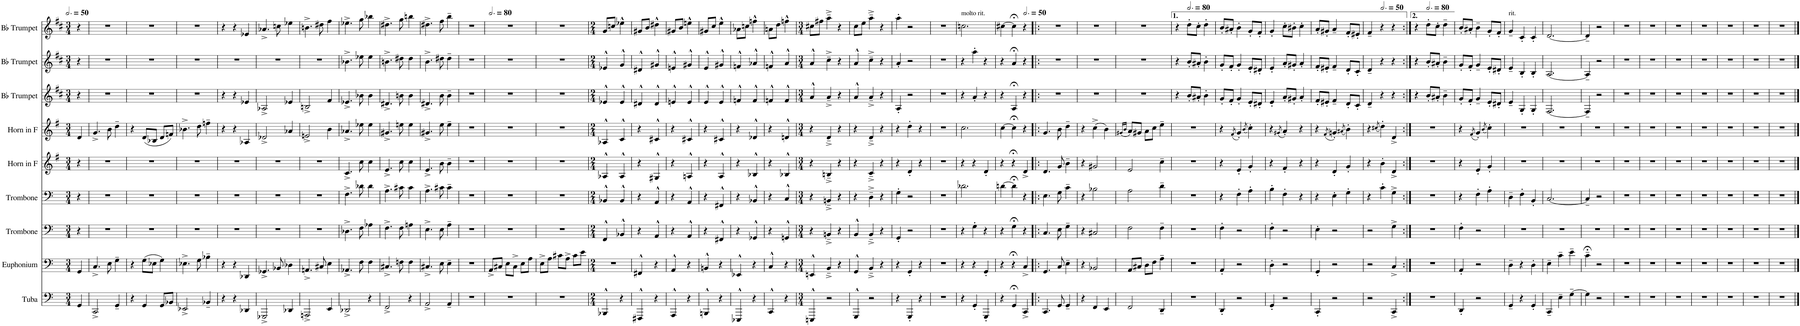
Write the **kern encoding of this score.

**kern	**kern	**kern	**kern	**kern	**kern	**kern	**kern	**kern
*part9	*part8	*part7	*part6	*part5	*part4	*part3	*part2	*part1
*staff9	*staff8	*staff7	*staff6	*staff5	*staff4	*staff3	*staff2	*staff1
*I"Tuba	*I"Euphonium	*I"Trombone	*I"Trombone	*I"Horn in F	*I"Horn in F	*I"Bb Trumpet	*I"Bb Trumpet	*I"Bb Trumpet
*I'Tba.	*I'Euph.	*I'Tbn.	*I'Tbn.	*	*	*I'Bb Tpt.	*I'Bb Tpt.	*I'Bb Tpt.
*clefF4	*clefF4	*clefF4	*clefF4	*clefG2	*clefG2	*clefG2	*clefG2	*clefG2
*	*	*	*	*Trd4c7	*Trd4c7	*Trd1c2	*Trd1c2	*Trd1c2
*k[]	*k[]	*k[]	*k[]	*k[f#]	*k[f#]	*k[f#c#]	*k[f#c#]	*k[f#c#]
*M3/4	*M3/4	*M3/4	*M3/4	*M3/4	*M3/4	*M3/4	*M3/4	*M3/4
*MM150	*MM150	*MM150	*MM150	*MM150	*MM150	*MM150	*MM150	*MM150
=1	=1	=1	=1	=1	=1	=1	=1	=1
4GG/	4GG/	4r	4r	4r	4d/	4r	4r	4r
=2	=2	=2	=2	=2	=2	=2	=2	=2
2CC^/	4.C^/	2.r	2.r	2.r	4.g^/	2.r	2.r	2.r
.	8E\	.	.	.	8b\	.	.	.
4GG~/	4G~\	.	.	.	4dd~\	.	.	.
=3	=3	=3	=3	=3	=3	=3	=3	=3
4r	4r	2.r	2.r	2.r	4r	2.r	2.r	2.r
4GG/	(8G\L	.	.	.	(8d/L	.	.	.
.	8E-X\J	.	.	.	8B-X/J	.	.	.
8GG/L	4G\)	.	.	.	8d/L	.	.	.
8BB-X/J	.	.	.	.	8fn/J)	.	.	.
=4	=4	=4	=4	=4	=4	=4	=4	=4
2EE-X^/	4.E-X^\	2.r	2.r	2.r	4.b-X^\	2.r	2.r	2.r
.	8G\	.	.	.	8dd\	.	.	.
4BB-X~/	4B-X~\	.	.	.	4ffn~\	.	.	.
=5	=5	=5	=5	=5	=5	=5	=5	=5
4r	4r	2.r	2.r	2.r	4r	4r	2.r	4r
4r	4r	.	.	.	4r	4r	.	4r
4DD-X/	4DD-X/	.	.	.	4A-X/	4e-X/	.	4e-X/
=6	=6	=6	=6	=6	=6	=6	=6	=6
2GGG-X^/	4.GG-X^/	2.r	2.r	2.r	2d-X^/	2A-X^/	2.r	4.a-X^/
.	8BB-X/	.	.	.	.	.	.	8ccn\
4DD-X/	4D-X\	.	.	.	4a-X/	4e-X/	.	4ee-X\
=7	=7	=7	=7	=7	=7	=7	=7	=7
2AAAn^/	4.AAn^/	2.r	2.r	2.r	2en^/	2Bn^/	2.r	4.bn^\
.	8C#X/	.	.	.	.	.	.	8dd#X\
4EE/	4E\	.	.	.	4b\	4f#/	.	4ff#\
=8	=8	=8	=8	=8	=8	=8	=8	=8
2DD-X^/	4.AA-X^/	4.D-X^\	4.F^\	4.c^/	4.a-X^/	4.e-X^/	4.b-X^\	4.ee-X^\
.	8F\	8F\	8d-X\	8cc\	8ee-X\	8b-X\	8ee-X\	8gg\
4r	4F\	4A-X\	4d-\	4cc\	4ee-\	4b-\	4ee-\	4bb-X\
=9	=9	=9	=9	=9	=9	=9	=9	=9
2FF^/	4.C#X^/	4.F^\	4.A^\	4.e^/	4.g#X^/	4.d#X^/	4.bn^\	4.dd#X^\
.	8Fn\	8F\	8c#X\	8cc\	8een\	8bn\	8dd#X\	8gg\
4r	4F\	4An\	4c#\	4cc\	4ee\	4b\	4dd#\	4bbn\
=10	=10	=10	=10	=10	=10	=10	=10	=10
2AA^/	4.C#X^/	4.E^\	4.A^\	4.e^/	4.g#X^/	4.d#X^/	4.b^\	4.dd#X^\
.	8E\	8E\	8c#X\	8b\	8ee\	8b\	8dd#X\	8ff#\
4AA~/	4E~\	4A~\	4c#~\	4b~\	4ee~\	4b~\	4dd#~\	4bb~\
=11	=11	=11	=11	=11	=11	=11	=11	=11
2.r	2.r	2.r	2.r	2.r	2.r	2.r	2.r	2.r
=12	=12	=12	=12	=12	=12	=12	=12	=12
*	*	*	*	*	*	*	*	*MM240
2.r	8AA^/L	2.r	2.r	2.r	2.r	2.r	2.r	2.r
.	8C#X/J	.	.	.	.	.	.	.
.	8E\L	.	.	.	.	.	.	.
.	8C#^\J	.	.	.	.	.	.	.
.	8E\L	.	.	.	.	.	.	.
.	8A\J	.	.	.	.	.	.	.
=13	=13	=13	=13	=13	=13	=13	=13	=13
2.r	8E^\L	2.r	2.r	2.r	2.r	2.r	2.r	2.r
.	8A\J	.	.	.	.	.	.	.
.	8c#X\L	.	.	.	.	.	.	.
.	8A^\J	.	.	.	.	.	.	.
.	8c#\L	.	.	.	.	.	.	.
.	8e\J	.	.	.	.	.	.	.
=14	=14	=14	=14	=14	=14	=14	=14	=14
*M2/4	*M2/4	*M2/4	*M2/4	*M2/4	*M2/4	*M2/4	*M2/4	*M2/4
4BBB-X^^/	2r	4FF^^/	4BB-X^^/	4A-X^^/	4A-X^^/	4e-X^^/	4e-X^^/	8g/L
.	.	.	.	.	.	.	.	8ccn/J
4r	.	4BB-X^^/	4BB-^^/	4A-^^/	4c^^/	4e-^^/	4g^^/	4ee-X^^\
=15	=15	=15	=15	=15	=15	=15	=15	=15
4FFF#X^^/	4FF#X^^/	4r	4r	4r	4r	4d#X^^/	4d#X^^/	8g#X/L
.	.	.	.	.	.	.	.	8b/J
4r	4r	4AA^^/	4AA^^/	4G#X^^/	4c#X^^/	4d#^^/	4g#X^^/	4dd#X^^\
=16	=16	=16	=16	=16	=16	=16	=16	=16
4AAA^^/	4AA^^/	4r	4r	4r	4r	4en^^/	4en^^/	8g#X/L
.	.	.	.	.	.	.	.	8b/J
4r	4r	4AA^^/	4AA^^/	4An^^/	4c#X^^/	4e^^/	4g#X^^/	4een^^\
=17	=17	=17	=17	=17	=17	=17	=17	=17
4BBBn^^/	4BBn^^/	4r	4r	4r	4r	4e^^/	4e^^/	8g#X/L
.	.	.	.	.	.	.	.	8cc#/J
4r	4r	4FF#X^^/	4FF#X^^/	4A^^/	4c#X^^/	4e^^/	4g#X^^/	4ee^^\
=18	=18	=18	=18	=18	=18	=18	=18	=18
4EEE-X^^/	4EE-X^^/	4r	4r	4r	4r	4fn^^/	4fn^^/	8a-X\L
.	.	.	.	.	.	.	.	8ccn\J
4r	4r	4GG-X^^/	4BB-X^^/	4B-X^^/	4d-X^^/	4f^^/	4a-X^^/	4ffn^^\
=19	=19	=19	=19	=19	=19	=19	=19	=19
4CC^^/	4C^^/	4r	4r	4r	4r	4fn^^/	4fn^^/	8an\L
.	.	.	.	.	.	.	.	8dd\J
4r	4r	4GGn^^/	4C^^/	4B-X^^/	4dn^^/	4f^^/	4a^^/	4ffn^^\
=20	=20	=20	=20	=20	=20	=20	=20	=20
*M3/4	*M3/4	*M3/4	*M3/4	*M3/4	*M3/4	*M3/4	*M3/4	*M3/4
4EEEn^^/	4EEn^^/	4r	4r	4r	4r	4a^^/	4a^^/	8cc#X\L
.	.	.	.	.	.	.	.	8ff#X\J
2r	4BB~^/	4BBn~^/	4BBn~^/	4Bn~^/	4d~^/	4a~^/	4cc#~^\	4aa~^\
.	4r	4r	4r	4r	4r	4r	4r	4r
=21	=21	=21	=21	=21	=21	=21	=21	=21
4GGG^^/	4GG^^/	4BB^^/	4r	4r	4r	4a^^/	4a^^/	8cc#\L
.	.	.	.	.	.	.	.	8ee\J
2r	4BB~^/	4BB~^/	4D~^\	4c~^/	4d~^/	4a~^/	4cc#~^\	4aa~^\
.	4r	4r	4r	4r	4r	4r	4r	4r
=22	=22	=22	=22	=22	=22	=22	=22	=22
4r	4r	4GG'/	4G'\	4r	4r	4A'/	4a'/	4aa'\
4GGG'/	4GG'/	2r	2r	4d'/	4dd'\	2r	2r	2r
4r	4r	.	.	4r	4r	.	.	.
=23	=23	=23	=23	=23	=23	=23	=23	=23
2.r	2.r	2.r	2.r	2.r	2.r	2.r	2.r	2.r
=24	=24	=24	=24	=24	=24	=24	=24	=24
!	!	!	!	!	!	!	!	!LO:TX:a:t=molto rit.
4r	4r	4r	2.d-X\	4r	2.cc\	4r	4r;<	2.ccn\
4GG'/	4r	4G'\	.	4r	.	4a'/	4aa;<'\	.
4GGG'/	4GG'/	4r	.	4d'/	.	4r	4r;<	.
=25	=25	=25	=25	=25	=25	=25	=25	=25
4r	4r	4r	[4dn\	4r	[4cc\	4r	4r;<	[4cc#X\
4GG;</	4r;<	4G;<\	4d;<\]	4r;<	4cc;<\]	4A;</	4a;</	4cc#;<\]
*	*	*	*	*	*	*	*	*MM150
4CC^/	4C^/	4r	4r	4d^/	4r	4r	4r	4r
=26!|:	=26!|:	=26!|:	=26!|:	=26!|:	=26!|:	=26!|:	=26!|:	=26!|:
4.CC/	4.GG/	4.C/	4.E\	4.d/	4.g/	2.r	2.r	2.r
8GG/	8C/	8E\	8G\	8g/	8b\	.	.	.
4GG~/	4E~\	4G~\	4c~\	4b~\	4dd~\	.	.	.
=27	=27	=27	=27	=27	=27	=27	=27	=27
4r	4r	4r	4r	4r	4r	2.r	2.r	2.r
4FF/	2BB-X/	2C#X/	2B-X\	2g#X/	(4cc^\	.	.	.
4EE/	.	.	.	.	4b\)	.	.	.
=28	=28	=28	=28	=28	=28	=28	=28	=28
.	.	.	.	.	(16qg#X/LL	.	.	.
.	.	.	.	.	16qb/JJ	.	.	.
2FF/	8AA/L	2F\	2A\	2e/	8a/L)	2.r	2.r	2.r
.	8C#X/J	.	.	.	8g#X/J	.	.	.
.	8D\L	.	.	.	8a\L	.	.	.
.	8F\J	.	.	.	8cc\J	.	.	.
4DD~/	4A~\	4F~\	4d~\	4cc~\	4ee~\	.	.	.
=29	=29	=29	=29	=29	=29	=29	=29	=29
2.r	2.r	2.r	2.r	2.r	2.r	4r	4r	4r
*	*	*	*	*	*	*	*	*MM240
.	.	.	.	.	.	8b'/L	8b'/L	8dd'\L
.	.	.	.	.	.	8a#X'/J	8a#X'/J	8cc#'\J
.	.	.	.	.	.	4b'\	4b'\	4dd'\
=30	=30	=30	=30	=30	=30	=30	=30	=30
4DD'/	4AA'/	4F'\	4r	4r	4r	8g'/L	8g'/L	8b'/L
.	.	.	.	.	.	8f#'/J	8f#'/J	8a#X'/J
.	.	.	.	.	(8qf#/	.	.	.
2r	2r	2r	4F'\	4e'/	4g'/)	4g'/	4g'/	4b'\
.	.	.	.	.	(8qb/	.	.	.
.	.	.	4A'\	4g'/	4cc'\)	8e'/L	8e'/L	8g'/L
.	.	.	.	.	.	8d#X'/J	8d#X'/J	8f#'/J
=31	=31	=31	=31	=31	=31	=31	=31	=31
4GG'/	4D'\	4F'\	4B'\	4r	4r	4e'/	4e'/	4g'/
.	.	.	.	.	(8qg#X/	.	.	.
2r	2r	2r	4F'\	4f#'/	4a'/)	8a'/L	8a'/L	8cc#'\L
.	.	.	.	.	.	8g#X'/J	8g#X'/J	8b#X'\J
.	.	.	4r	4r	4r	4a'/	4a'/	4cc#'\
=32	=32	=32	=32	=32	=32	=32	=32	=32
4CC'/	4GG'/	4E'\	4r	4r	4r	8f#'/L	8f#'/L	8a'/L
.	.	.	.	.	.	8e#X'/J	8e#X'/J	8g#X'/J
.	.	.	.	.	(8qf#/	.	.	.
2r	2r	2r	4E'\	4d'/	4gn'/)	4f#~/	4f#~/	4a~/
.	.	.	.	.	(8qa#X/	.	.	.
.	.	.	4G'\	4g'/	4b'\)	8d'/L	8d'/L	8f#'/L
.	.	.	.	.	.	8c#'/J	8c#'/J	8e#X'/J
=33	=33	=33	=33	=33	=33	=33	=33	=33
2r	2r	2r	4r	4r	4r	4d~/	4d~/	4f#~/
*	*	*	*	*	*	*	*	*MM150
.	.	.	.	.	(8qcc#X/	.	.	.
.	.	.	4c'\	4b'\	4dd'\)	4r	4r	4r
4CC^/	4C^/	4G^\	4G^\	4d^/	4d^/	4r	4r	4r
=34:|!	=34:|!	=34:|!	=34:|!	=34:|!	=34:|!	=34:|!	=34:|!	=34:|!
2.r	2.r	2.r	2.r	2.r	2.r	4r	4r	4r
*	*	*	*	*	*	*	*	*MM240
.	.	.	.	.	.	8b'/L	8b'/L	8dd'\L
.	.	.	.	.	.	8a#X'/J	8a#X'/J	8cc#'\J
.	.	.	.	.	.	4b~\	4b~\	4dd~\
=35	=35	=35	=35	=35	=35	=35	=35	=35
4DD'/	4AA'/	4F'\	4r	4r	4r	8g'/L	8g'/L	8b'/L
.	.	.	.	.	.	8f#'/J	8f#'/J	8a#X'/J
.	.	.	.	.	(8qf#/	.	.	.
2r	2r	2r	4F'\	4e'/	4g'/)	4g~/	4g~/	4b~\
.	.	.	.	.	(8qb/	.	.	.
.	.	.	4A'\	4g'/	4cc'\)	8e'/L	8e'/L	8g'/L
.	.	.	.	.	.	8d#X'/J	8d#X'/J	8f#'/J
=36	=36	=36	=36	=36	=36	=36	=36	=36
!	!	!	!	!	!	!	!	!LO:TX:a:t=rit.
4GG~/	4D;<~\	2.r	4D~\	2.r	2.r	4e~/	4e~/	4g~/
4r	4r;<	.	4F'\	.	.	4G'/	4B'/	4c#'/
4GG'/	4D;<'\	.	4BB'/	.	.	4G'/	4B'/	4c#'/
=37	=37	=37	=37	=37	=37	=37	=37	=37
4CC~/	4E;<~\	2.r	[2.C/	2.r	2.r	[2.F#/	[2.A/	[2.d/
4E~\	4c;<~\	.	.	.	.	.	.	.
[4G~\	4e;<~\	.	.	.	.	.	.	.
=38	=38	=38	=38	=38	=38	=38	=38	=38
4G\]	4c;<~\	2.r	4C~/]	2.r	2.r	4F#~/]	4A~/]	4d~/]
2r	2r	.	2r	.	.	2r	2r	2r
=39	=39	=39	=39	=39	=39	=39	=39	=39
2.r	2.r	2.r	2.r	2.r	2.r	2.r	2.r	2.r
=40	=40	=40	=40	=40	=40	=40	=40	=40
2.r	2.r	2.r	2.r	2.r	2.r	2.r	2.r	2.r
=41	=41	=41	=41	=41	=41	=41	=41	=41
2.r	2.r	2.r	2.r	2.r	2.r	2.r	2.r	2.r
=42	=42	=42	=42	=42	=42	=42	=42	=42
2.r	2.r	2.r	2.r	2.r	2.r	2.r	2.r	2.r
=43	=43	=43	=43	=43	=43	=43	=43	=43
2.r	2.r	2.r	2.r	2.r	2.r	2.r	2.r	2.r
=44	=44	=44	=44	=44	=44	=44	=44	=44
2.r	2.r	2.r	2.r	2.r	2.r	2.r	2.r	2.r
=45	=45	=45	=45	=45	=45	=45	=45	=45
2.r	2.r	2.r	2.r	2.r	2.r	2.r	2.r	2.r
==	==	==	==	==	==	==	==	==
*-	*-	*-	*-	*-	*-	*-	*-	*-
